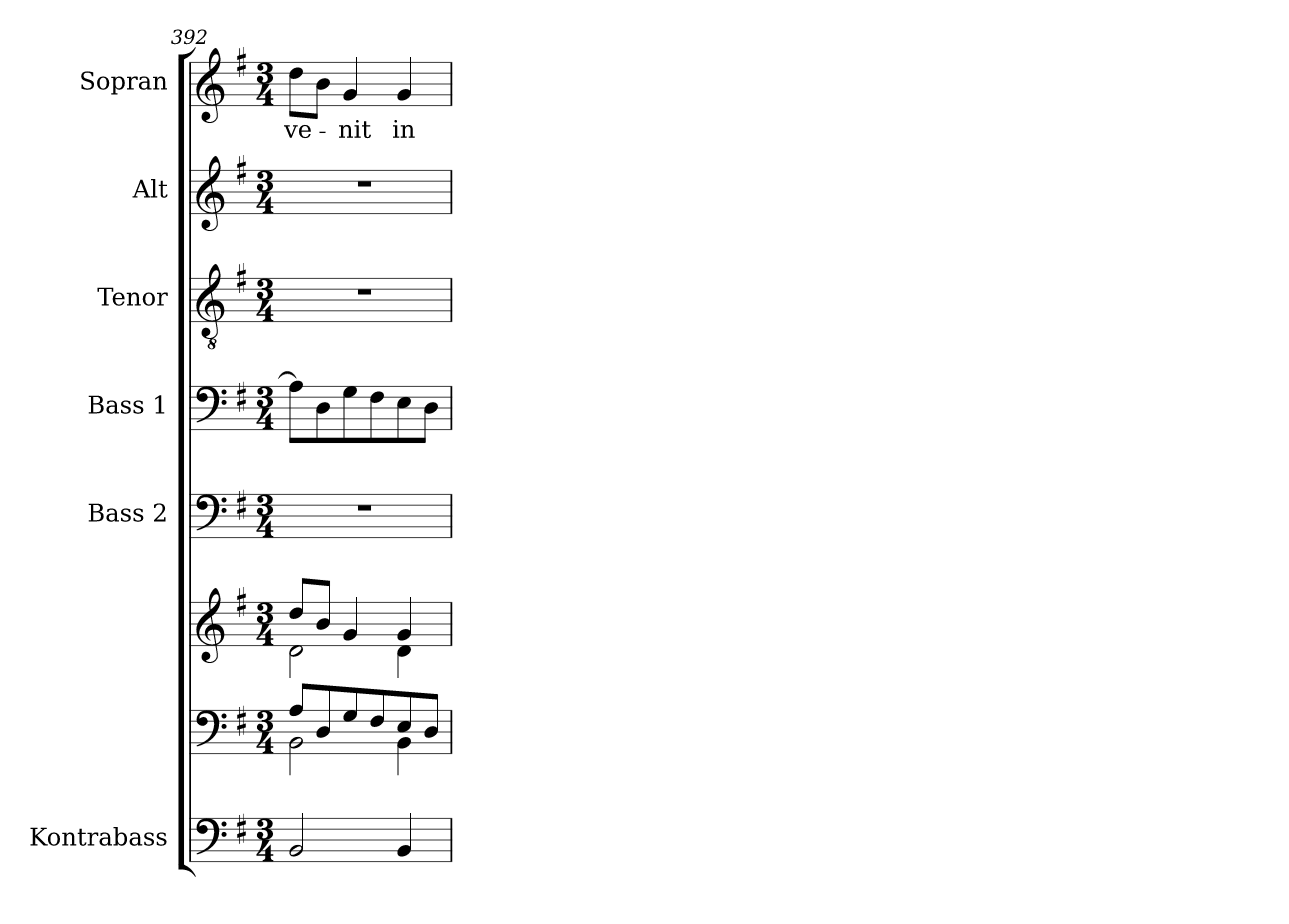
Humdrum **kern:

**kern	**kern	**kern	**kern	**kern	**kern	**kern	**kern	**text
*part7	*part6	*part6	*part5	*part4	*part3	*part2	*part1	*part1
*staff8	*staff7	*staff6	*staff5	*staff4	*staff3	*staff2	*staff1	*staff1
*I"Kontrabass	*	*	*I"Bass 2	*I"Bass 1	*I"Tenor	*I"Alt	*I"Sopran	*
*I'Kb.	*	*	*I'B. 2	*I'B. 1	*I'T.	*I'A.	*I'S.	*
*clefF4	*clefF4	*clefG2	*clefF4	*clefF4	*clefGv2	*clefG2	*clefG2	*
*ITrd7c12	*	*	*	*	*	*	*	*
*k[f#]	*k[f#]	*k[f#]	*k[f#]	*k[f#]	*k[f#]	*k[f#]	*k[f#]	*
*G:	*G:	*G:	*G:	*G:	*G:	*G:	*G:	*
*M3/4	*M3/4	*M3/4	*M3/4	*M3/4	*M3/4	*M3/4	*M3/4	*
=392	=392	=392	=392	=392	=392	=392	=392	=392
*	*^	*^	*	*	*	*	*	*
!	!	!	!	!	!	!	!	!	!	!LO:LY:b
2BBB/	8A/L	2BB\	8dd/L	2d\	2.r	8A\L]	2.r	2.r	8dd\L	ve-
.	8D/	.	8b/J	.	.	8D\	.	.	8b\J	.
!	!	!	!	!	!	!	!	!	!	!LO:LY:b
.	8G/	.	4g/	.	.	8G\	.	.	4g/	-nit
.	8F#/	.	.	.	.	8F#\	.	.	.	.
!	!	!	!	!	!	!	!	!	!	!LO:LY:b
4BBB/	8E/	4BB\	4g/	4d\	.	8E\	.	.	4g/	in
.	8D/J	.	.	.	.	8D\J	.	.	.	.
*	*v	*v	*	*	*	*	*	*	*	*
*	*	*v	*v	*	*	*	*	*	*
=	=	=	=	=	=	=	=	=
*-	*-	*-	*-	*-	*-	*-	*-	*-
